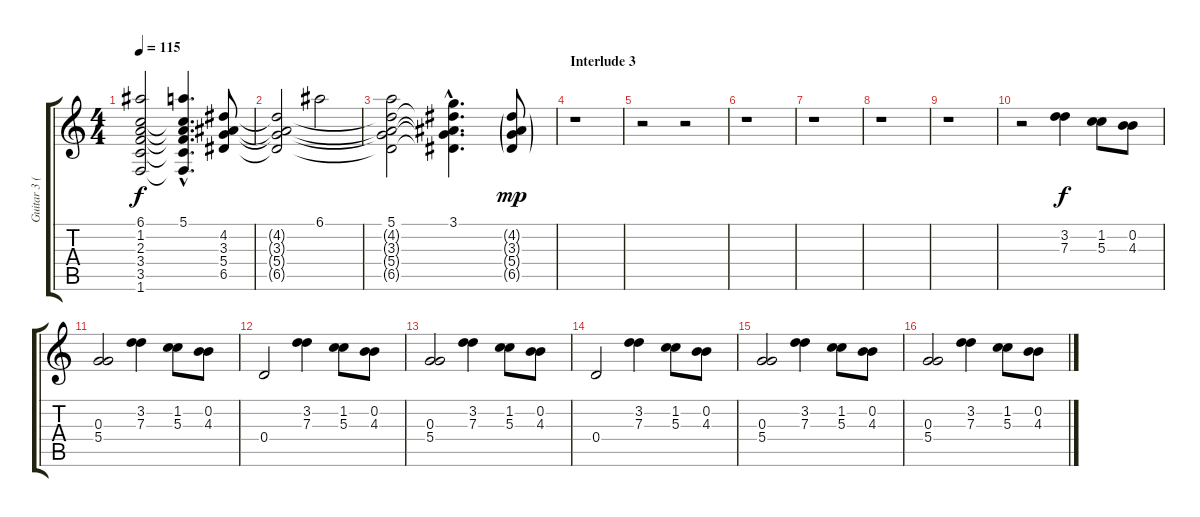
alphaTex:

\track ("Guitar 3 (Andy)" "Guitar 3 (") {instrument electricguitarmuted}
\staff {score tabs}
\tuning (E4 B3 G3 D3 A2 E2) {hide}
\ts (4 4)
\tempo 115
\clef g2
\ks c
(6.1 1.2{t} 2.3{t} 3.4{t} 3.5{t} 1.6{t}).2{dy f} (5.1{hac} 1.2{hac t} 2.3{hac t} 3.4{hac t} 3.5{hac t} 1.6{hac t}).4{d} (4.2 3.3 5.4 6.5).8{volume 12} |
(4.2{t} 3.3{t} 5.4{t} 6.5{t}).2 6.1.2{volume 15} |
(5.1 4.2{t} 3.3{t} 5.4{t} 6.5{t}).2 (3.1{hac} 4.2{hac t} 3.3{hac t} 5.4{hac t} 6.5{hac t}).4{d} (4.2{g} 3.3{g} 5.4{g} 6.5{g}).8{dy mp volume 11} |
\section ("" "Interlude 3")
r.1 |
r.2 r.2 |
r.1 |
r.1 |
r.1 |
r.1 |
r.2{volume 16 instrument electricgrandpiano} (3.2 7.3).4{dy f} (1.2 5.3).8 (0.2 4.3).8 |
(0.3 5.4).2 (3.2 7.3).4 (1.2 5.3).8 (0.2 4.3).8 |
0.4.2 (3.2 7.3).4 (1.2 5.3).8 (0.2 4.3).8 |
(0.3 5.4).2 (3.2 7.3).4 (1.2 5.3).8 (0.2 4.3).8 |
0.4.2 (3.2 7.3).4 (1.2 5.3).8 (0.2 4.3).8 |
(0.3 5.4).2 (3.2 7.3).4 (1.2 5.3).8 (0.2 4.3).8 |
(0.3 5.4).2 (3.2 7.3).4 (1.2 5.3).8 (0.2 4.3).8
